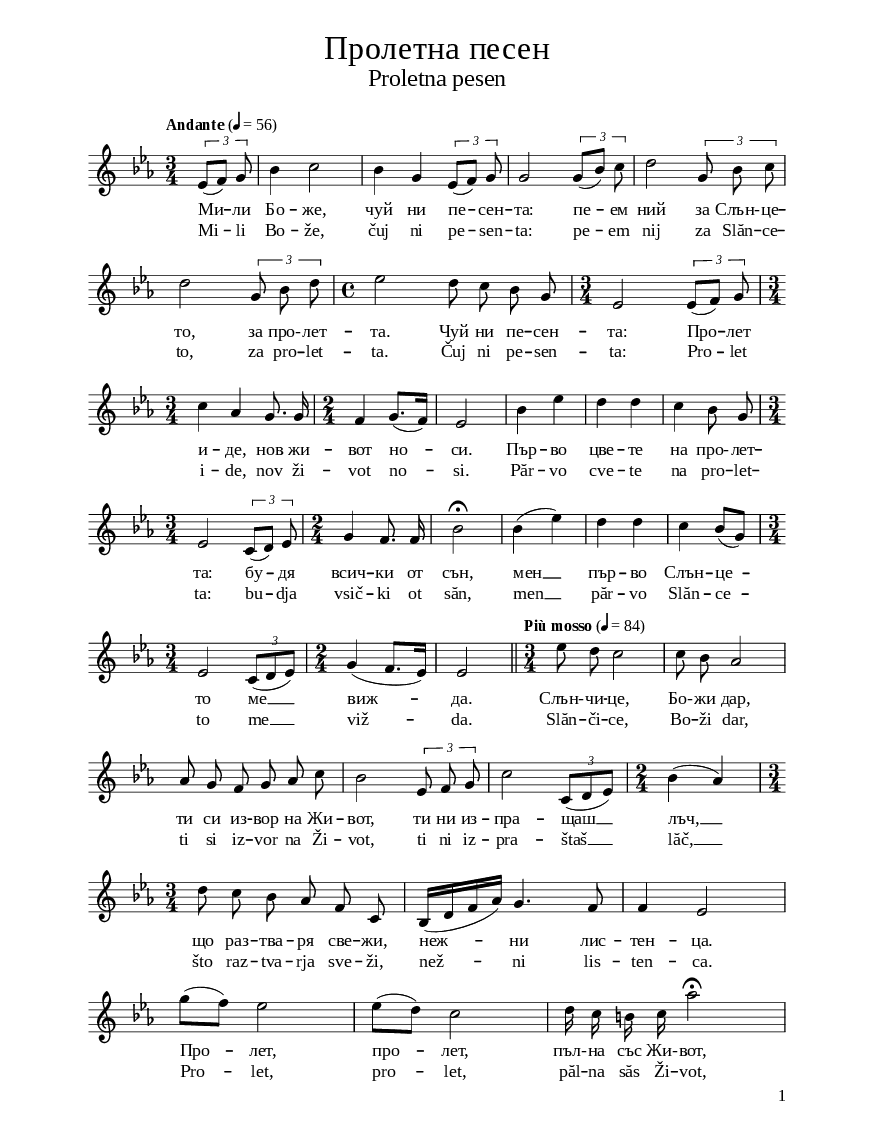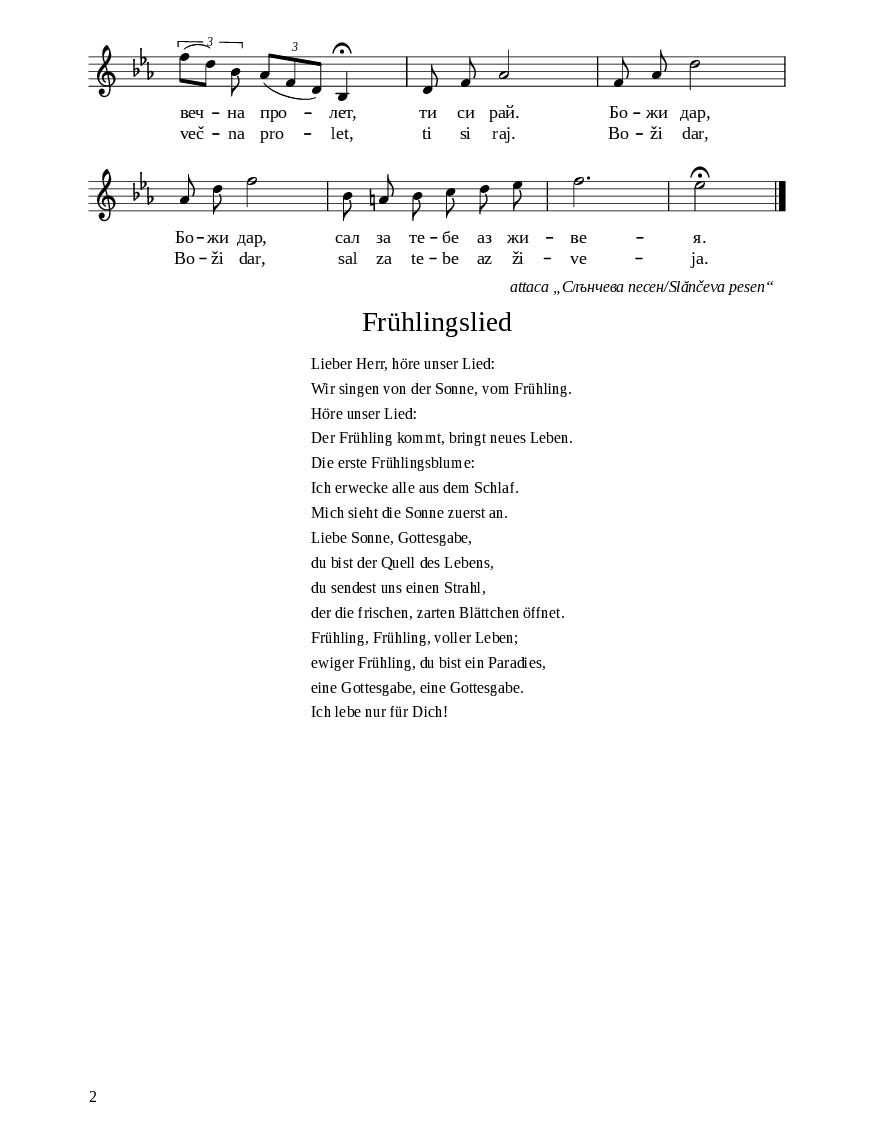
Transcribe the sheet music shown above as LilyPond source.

\version "2.24.2"

\include "include/globals.ily"

\bookpart {
  \label #'ref124
  \tocItem \markup "Пролетна песен – Proletna pesen"
  \include "include/bookpart-paper.ily"
  \score {
    \include "include/score-layout.ily"

    \new Voice \relative c' {
      \clef treble
      \key es \major
      \time 3/4
      \tempoFunc "Andante" 4 "56"
      \autoBeamOff
      \partial 4
      \times 2/3 { es8 ( [  f8 ) ] g8 } | % 2
      bes4c2 | % 3
      bes4  g4
      \times 2/3  {
        es8 ( [  f8 ) ] g8
      }
      | % 4
      g2
      \times 2/3  {
        g8 ( [  bes8 ) ] c8
      }
      | % 5
      d2
      \tupletUp \times 2/3  {
        g,8   bes8  c8
      }
      \break
      | % 6
      d2
      \times 2/3  {
        g,8 bes8 d8
      }
      | % 7
      \time 4/4
      es2 d8 c8 bes8
      g8 | % 8
      \time 3/4  | % 8
      es2
      \times 2/3  {
        es8 ( [  f8 ) ] g8
      }
      | \time 3/4 % 9

      \break
      c4  as4  g8.  g16 |

      \time 2/4  |
      f4  g8. ( [  f16 ) ] | % 11
      es2 | % 12
      bes'4 es4  | % 13
      d4 d4 | % 14
      c4 bes8  g8 \break  | % 15
      \time 3/4  | % 15
      es2
      \times 2/3  {
        c8 ( [  d8 ) ] es8
      }
      | % 16
      \time 2/4  | % 16
      g4  f8.  f16 | % 17
      bes2 ^\fermata | % 18
      bes4 (es4 ) | % 19
      d4 d4 |
      c4  bes8 ( [  g8 ) ] \break | % 21
      \time 3/4  | % 21
      es2
      \times 2/3  {
        c8 ( [  d8  es8 ) ]
      }
      | % 22
      \time 2/4  | % 22
      g4 (  f8. [  es16 ) ] | % 23
      es2 \bar "||"
      \time 3/4  | % 24
      \tempoFunc "Più mosso" 4 "84" | % 24
      es'8 d8 c2 | % 25
      c8 bes8  as2 \break | % 26
      as8  g8  f8  g8  as8
      c8| % 27
      bes2
      \times 2/3  {
        es,8   f8  g8
      }
      | % 28
      c2
      \times 2/3  {
        c,8 ( [  d8  es8 ) ]
      }
      | % 29
      \time 2/4 bes'4 (  as4 ) | \break
      \time 3/4
      d8c8
      bes8  as8  f8  c8  bes16 (
      [  d16  f16  as16 ) ]  % 31
      g4.  f8  f4  % 32
      es2  | \break % 33
      g'8 ( [f8 ) ] es2 |  % 34
      es8 ( [d8 ) ]c2 | % 35
      d16 c16 b16 c16
      as'2 ^\fermata | \break  % 36
      \times 2/3  {
        f8 ( [d8 ) ] bes8
      }
      \times 2/3  {
        as8 ( [  f8  d8 ) ]
      }
      bes4 ^\fermata | % 37
      d8 f8 as2  | % 38
      f8 as8  d2 \break | % 39
      as8  d8  f2 |
      bes,8 a8  bes8  c8
      d8  es8 | % 41
      f2. | % 42
      es2 \fermata \bar "|."

    }

    \addlyrics {
      Ми  -- ли Бо -- же, чуй ни пе
      -- сен -- та: пе -- ем ний
      за "Слън-" -- це -- то, за "про-" -- лет
      -- та. Чуй ни пе -- сен -- та: Про
      -- лет и -- де, нов жи -- вот но
      -- си. Пър -- во цве -- те на
      "про-" -- лет -- та: бу  -- дя всич
      -- ки от сън, мен __  пър -- во
      Слън -- це -- то ме  __ виж
      --  да. "Слън-" -- чи -- це, "Бо-" --
      жи дар, ти си из -- вор на Жи --
      вот, ти ни из -- пра -- щаш __
      лъч, __ що раз -- тва -- ря све --
      жи, неж --   ни лис -- тен
      -- ца. Про -- лет, про -- лет,
      "пъл-" -- на със "Жи-" -- вот, веч  --
      на про --  лет, ти си рай.
      Бо -- жи дар, Бо -- жи дар, сал
      за те -- бе аз жи -- ве -- я.}
     \addlyrics {
      Mi  -- li Bo -- že, čuj ni pe
      -- sen -- ta: pe -- em nij
      za Slăn -- ce -- to, za pro -- let
      -- ta. Čuj ni pe -- sen -- ta: Pro
      -- let i -- de, nov ži -- vot no
      -- si. Păr -- vo cve -- te na
      pro -- let -- ta: bu  -- dja vsič
      -- ki ot săn, men __ păr -- vo
      Slăn -- ce -- to me __ viž
      --  da. Slăn -- či -- ce, Bo --
      ži dar, ti si iz -- vor na Ži --
      vot, ti ni iz -- pra -- štaš __
      lăč, __ što raz -- tva -- rja sve --
      ži, než --   ni lis -- ten
      -- ca. Pro -- let, pro -- let,
      păl -- na săs Ži -- vot, več  --
      na pro --  let, ti si raj.
      Bo -- ži dar, Bo -- ži dar, sal
      za te -- be az ži -- ve -- ja.}

      \header {
        title = \titleFunc "Пролетна песен" "Proletna pesen"
      }

      \midi{}

    } % score

    \markup \italic \dc-one-nobold "attaca „Слънчева песен/Slănčeva pesen“"
    

    % include foreign translation(s) of the song
    \version "2.24.4"

\markup \fill-line { \fontsize #deTitleFontSize "Frühlingslied" }

\markup \null
\markup \null
\markup \abs-fontsize #11 \override #`(baseline-skip . ,bgCoupletBaselineSkip){
  \fill-line {
    \hspace #0.1
    \column {
      \line {
        \bold " "
        \column {
          "Lieber Herr, höre unser Lied:"

          "Wir singen von der Sonne, vom Frühling."

          "Höre unser Lied:"

          "Der Frühling kommt, bringt neues Leben."

          "Die erste Frühlingsblume:"

          "Ich erwecke alle aus dem Schlaf."

          "Mich sieht die Sonne zuerst an."

          "Liebe Sonne, Gottesgabe,"

          "du bist der Quell des Lebens,"

          "du sendest uns einen Strahl,"

          "der die frischen, zarten Blättchen öffnet."

          "Frühling, Frühling, voller Leben;"

          "ewiger Frühling, du bist ein Paradies,"

          "eine Gottesgabe, eine Gottesgabe."

          "Ich lebe nur für Dich!"
        }
      }
    }\hspace #0.1
  }
}


  } % bookpart
